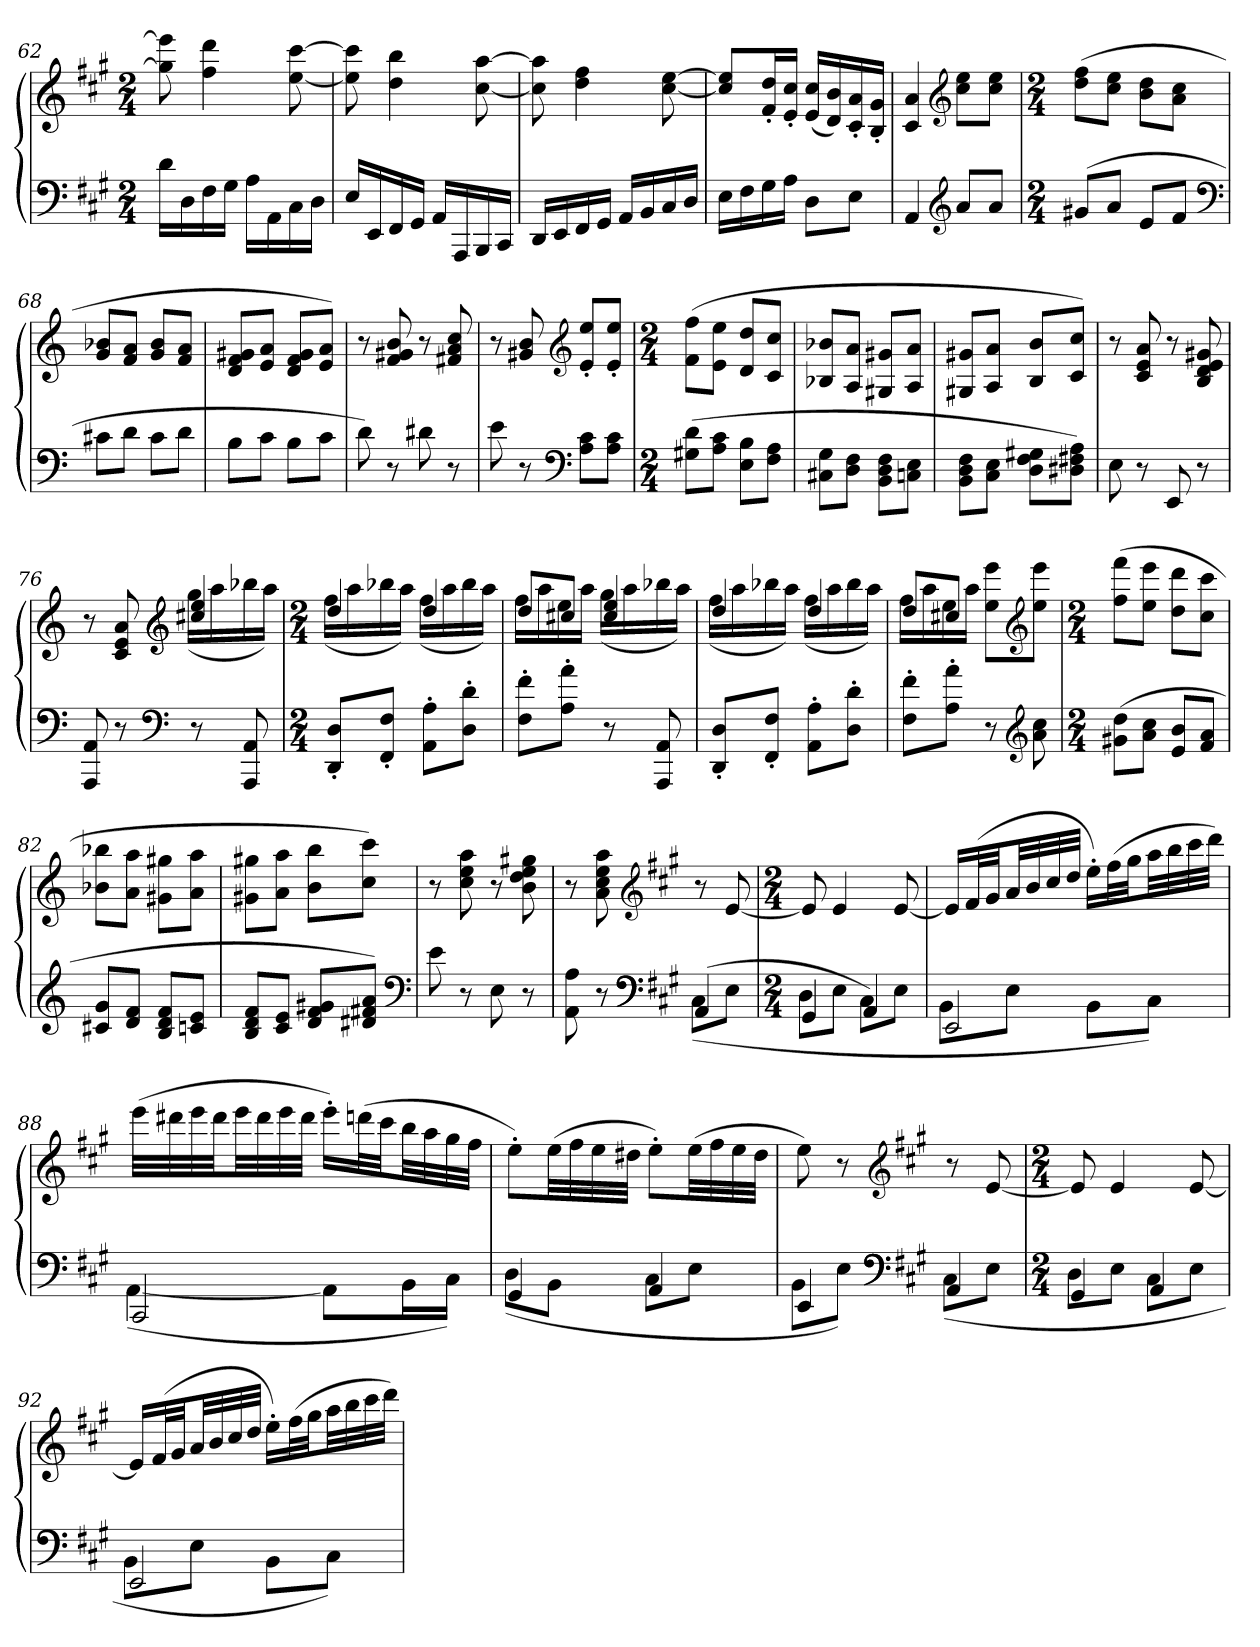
**kern	**kern
*part1	*part1
*staff2	*staff1
*clefF4	*clefG2
*k[f#c#g#]	*k[f#c#g#]
*A:	*A:
*M2/4	*M2/4
=62	=62
16dLL	8gg] 8eee]
16D	.
16F#	4ff# 4ddd
16G#JJ	.
16ALL	.
16AA	.
16C#	[8ee [8ccc#
16DJJ	.
=63	=63
16ELL	8ee] 8ccc#]
16EE	.
16FF#	4dd 4bb
16GG#JJ	.
16AALL	.
16AAA	.
16BBB	[8cc# [8aa
16CC#JJ	.
=64	=64
16DDLL	8cc#] 8aa]
16EE	.
16FF#	4dd 4ff#
16GG#JJ	.
16AALL	.
16BB	.
16C#	[8cc# [8ee
16DJJ	.
=65	=65
16ELL	8cc#] 8ee]L
16F#	.
16G#	16f#' 16dd'L
16AJJ	16e' 16cc#'JJ
8DL	(16e 16cc#LL
.	16d 16b)
8EJ	16c#' 16a'
.	16B' 16g#'JJ
=66	=66
4AA	4c# 4a
*clefG2	*clefG2
*k[]	*k[]
*a:	*a:
8aL	8cc 8eeL
8aJ	8cc 8eeJ
=67	=67
*M2/4	*M2/4
(8g#XL	(8dd 8ffL
8aJ	8cc 8eeJ
8eL	8b 8ddL
8fJ	8a 8ccJ
*clefF4	*
=68	=68
8c#XL	8g 8b-XL
8dJ	8f 8aJ
8c#L	8g 8b-L
8dJ	8f 8aJ
=69	=69
8BL	8d 8f 8g#XL
8cJ	8e 8aJ
8BL	8d 8f 8g#L
8cJ	8e 8aJ)
=70	=70
8d)	8r
8r	8f 8g#X 8b
8d#X	8r
8r	8f#X 8a 8cc
=71	=71
8e	8r
8r	8g#X 8b
*clefF4	*clefG2
*k[]	*k[]
*a:	*a:
8A 8cL	8e' 8ee'L
8A 8cJ	8e' 8ee'J
=72	=72
*M2/4	*M2/4
(8G#X 8dL	(8f 8ffL
8A 8cJ	8e 8eeJ
8E 8BL	8d 8ddL
8F 8AJ	8c 8ccJ
=73	=73
8C#X 8GL	8B-X 8b-XL
8D 8FJ	8A 8aJ
8BB 8D 8FL	8G#X 8g#XL
8Cn 8EJ	8A 8aJ
=74	=74
8BB 8D 8FL	8G#X 8g#XL
8C 8EJ	8A 8aJ
8D 8F 8G#XL	8B 8bL
8D#X 8F#X 8AJ)	8c 8ccJ)
=75	=75
8E	8r
8r	8c 8e 8a
8EE	8r
8r	8B 8d 8e 8g#X
=76	=76
*	*^
8AAA 8AA	8r	4ryy
8r	8c 8e 8a	.
*clefF4	*clefG2	*
*k[]	*k[]	*
*a:	*a:	*
8r	4cc#X 4ee	(16ggLL
.	.	16aa
8AAA 8AA	.	16bb-X
.	.	16aaJJ)
=77	=77	=77
*M2/4	*M2/4	*
8DD' 8D'L	4dd	(16ffLL
.	.	16aa
8FF' 8F'J	.	16bb-X
.	.	16aaJJ)
8AA' 8A'L	4dd	(16ffLL
.	.	16aa
8D' 8d'J	.	16bb-
.	.	16aaJJ)
=78	=78	=78
8F' 8f'L	8ddL	16ffLL
.	.	16aa
8A' 8a'J	8cc#XJ	16ee
.	.	16aaJJ
8r	4cc# 4ee	(16ggLL
.	.	16aa
8AAA 8AA	.	16bb-X
.	.	16aaJJ)
=79	=79	=79
8DD' 8D'L	4dd	(16ffLL
.	.	16aa
8FF' 8F'J	.	16bb-X
.	.	16aaJJ)
8AA' 8A'L	4dd	(16ffLL
.	.	16aa
8D' 8d'J	.	16bb-
.	.	16aaJJ)
=80	=80	=80
8F' 8f'L	8ddL	16ffLL
.	.	16aa
8A' 8a'J	8cc#XJ	16ee
.	.	16aaJJ
8r	8ee 8eeeL	4ryy
*clefG2	*clefG2	*
*k[]	*k[]	*
*a:	*a:	*
8a 8cc	8ee 8eeeJ	.
*	*v	*v
=81	=81
*M2/4	*M2/4
(8g#X 8ddL	(8ff 8fffL
8a 8ccJ	8ee 8eeeJ
8e 8bL	8dd 8dddL
8f 8aJ	8cc 8cccJ
=82	=82
8c#X 8gL	8b-X 8bb-XL
8d 8fJ	8a 8aaJ
8B 8d 8fL	8g#X 8gg#XL
8cn 8eJ	8a 8aaJ
=83	=83
8B 8d 8fL	8g#X 8gg#XL
8c 8eJ	8a 8aaJ
8d 8f 8g#XL	8b 8bbL
8d#X 8f#X 8aJ)	8cc 8cccJ)
*clefF4	*
=84	=84
8e	8r
8r	8cc 8ee 8aa
8E	8r
8r	8b 8dd 8ee 8gg#X
=85	=85
*^	*
8AA 8A	4ryy	8r
8r	.	8a 8cc 8ee 8aa
*clefF4	*	*clefG2
*k[f#c#g#]	*	*k[f#c#g#]
*A:	*	*A:
(4AA	(8C#L	8r
.	8EJ	[8e
=86	=86	=86
*M2/4	*	*M2/4
4GG#	8DL	8e]
.	8EJ	4e
4AA)	8C#L	.
.	8EJ	[8e
=87	=87	=87
2EE	8BBL	16eLL]
.	.	(32f#L
.	.	32g#JJ
.	8EJ	32aLL
.	.	32b
.	.	32cc#
.	.	32ddJJJ
.	8BBL	16ee'LL)
.	.	(32ff#L
.	.	32gg#JJ
.	8C#J)	32aaLL
.	.	32bb
.	.	32ccc#
.	.	32dddJJJ)
=88	=88	=88
2CC#	([4AA	(32eeeLLL
.	.	32ddd#X
.	.	32eee
.	.	32ddd#JJ
.	.	32eeeLL
.	.	32ddd#
.	.	32eee
.	.	32ddd#JJJ
.	8AAL]	16eee'LL)
.	.	(32dddnL
.	.	32ccc#JJ
.	16BBL	32bbLL
.	.	32aa
.	16C#JJ)	32gg#
.	.	32ff#JJJ
=89	=89	=89
4GG#	(8DL	8ee'L)
.	8BBJ	(32eeLL
.	.	32ff#
.	.	32ee
.	.	32dd#XJJJ
4AA	8C#L	8ee'L)
.	8EJ	(32eeLL
.	.	32ff#
.	.	32ee
.	.	32dd#JJJ
=90	=90	=90
4EE	8BBL	8ee)
.	8EJ)	8r
*clefF4	*	*clefG2
*k[f#c#g#]	*	*k[f#c#g#]
*A:	*	*A:
4AA	(8C#L	8r
.	8EJ	[8e
=91	=91	=91
*M2/4	*	*M2/4
4GG#	8DL	8e]
.	8EJ	4e
4AA	8C#L	.
.	8EJ	[8e
=92	=92	=92
2EE	8BBL	16eLL]
.	.	(32f#L
.	.	32g#JJ
.	8EJ	32aLL
.	.	32b
.	.	32cc#
.	.	32ddJJJ
.	8BBL	16ee'LL)
.	.	(32ff#L
.	.	32gg#JJ
.	8C#J)	32aaLL
.	.	32bb
.	.	32ccc#
.	.	32dddJJJ)
*v	*v	*
=	=
*-	*-
